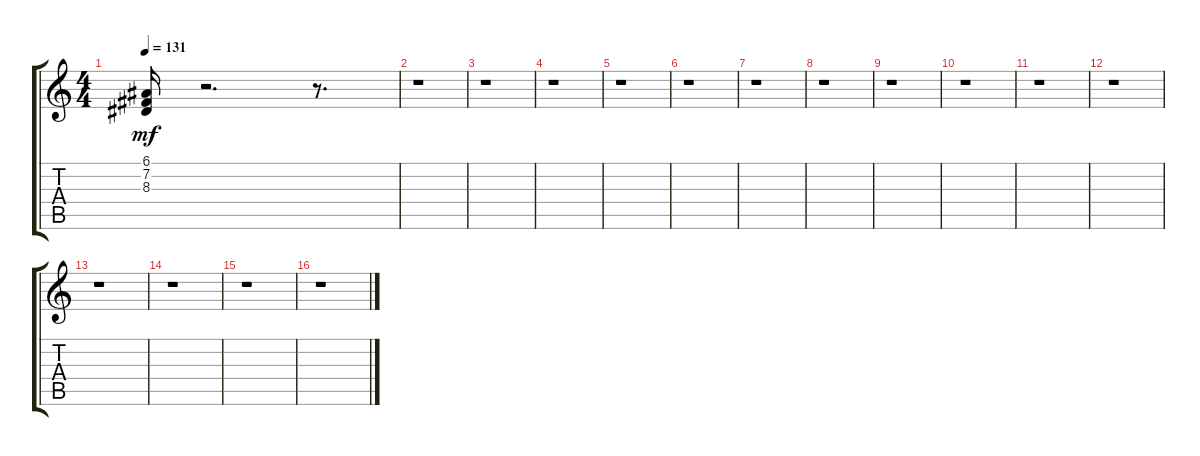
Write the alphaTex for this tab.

\track "" {instrument pad2warm}
\staff {score tabs}
\tuning (E4 B3 G3 D3 A2 E2) {hide}
\ts (4 4)
\tempo 131
\clef g2
\ks c
(6.1 7.2 8.3).16{dy mf} r.2{d} r.8{d} |
r.1 |
r.1 |
r.1 |
r.1 |
r.1 |
r.1 |
r.1 |
r.1 |
r.1 |
r.1 |
r.1 |
r.1 |
r.1 |
r.1 |
r.1
